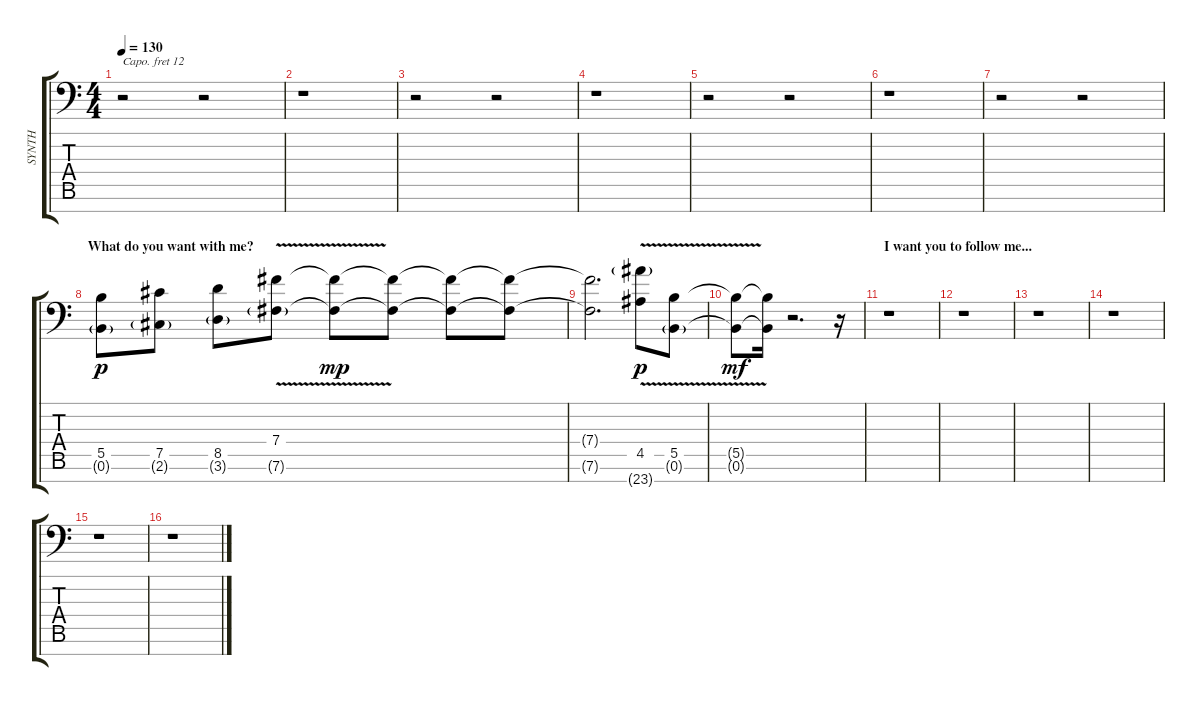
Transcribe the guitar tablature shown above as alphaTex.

\track ("SYNTH" "SYNTH") {instrument synthbrass2}
\staff {score tabs}
\capo 12
\tuning (Eb4 B3 Gb3 B2 Gb2 B1 B-1) {hide}
\ts (4 4)
\tempo 130
\clef f4
\ks c
r.2{dy p} r.2 |
r.1 |
r.2 r.2 |
r.1 |
r.2 r.2 |
r.1 |
r.2 r.2 |
\section ("" "What do you want with me?")
(5.5 0.6{g}).8 (7.5 2.6{g}).8 (8.5 3.6{g}).8 (7.4{v} 7.6{v g}).8 (7.4{t} 7.6{t}).8{dy mp} (7.4{t} 7.6{t}).8 (7.4{t} 7.6{t}).8 (7.4{t} 7.6{t}).8 |
(7.4{t} 7.6{t}).2{d} (4.5{v} 23.7{v g}).8{dy p} (5.5{v} 0.6{v g}).8 |
(5.5{t} 0.6{t}).8{dy mf} (5.5{t} 0.6{t}).16 r.2{d} r.16 |
\section ("" "I want you to follow me...")
r.1 |
r.1 |
r.1 |
r.1 |
r.1 |
r.1
